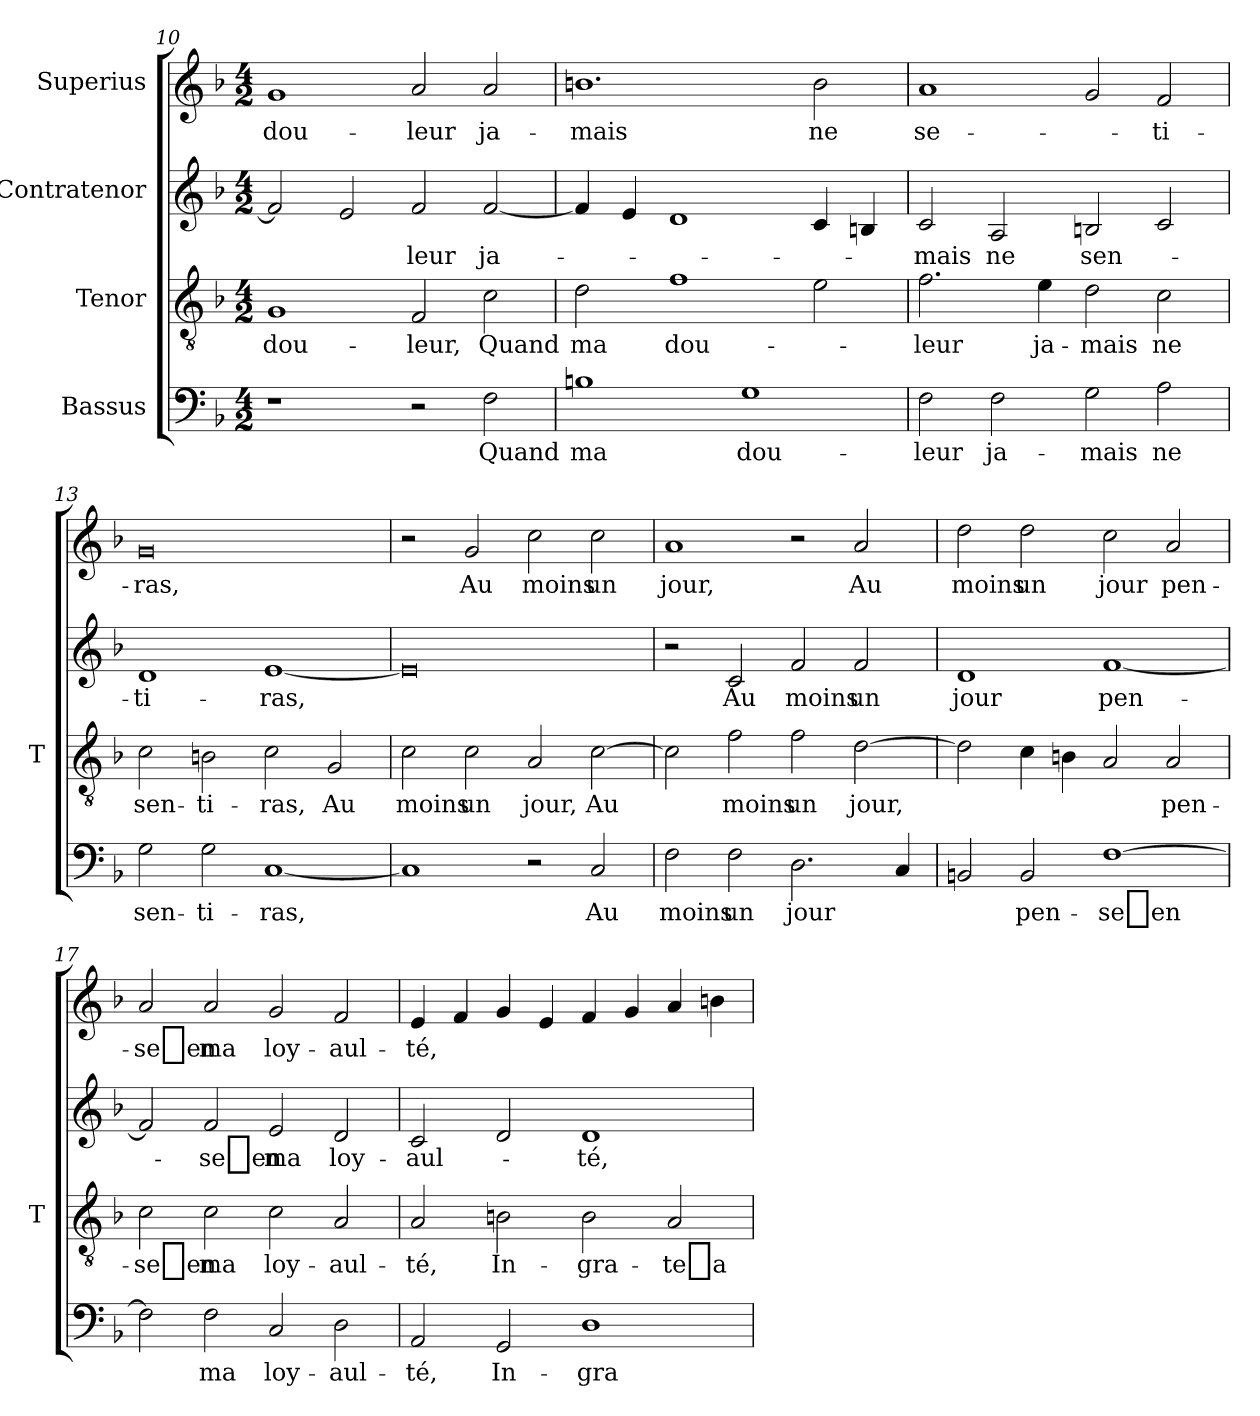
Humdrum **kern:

**kern	**text	**kern	**text	**kern	**text	**kern	**text
*part4	*part4	*part3	*part3	*part2	*part2	*part1	*part1
*staff4	*staff4	*staff3	*staff3	*staff2	*staff2	*staff1	*staff1
*I"Bassus	*	*I"Tenor	*	*I"Contratenor	*	*I"Superius	*
*	*	*I'T	*	*	*	*	*
*clefF4	*	*clefGv2	*	*clefG2	*	*clefG2	*
*k[b-]	*	*k[b-]	*	*k[b-]	*	*k[b-]	*
*M4/2	*	*M4/2	*	*M4/2	*	*M4/2	*
=10	=10	=10	=10	=10	=10	=10	=10
1r	.	1G	dou-	2f]	.	1g	dou-
.	.	.	.	2e	.	.	.
2r	.	2F	-leur,	2f	-leur	2a	-leur
2F	-Quand	2c	-Quand	[2f	ja-	2a	ja-
=11	=11	=11	=11	=11	=11	=11	=11
1Bn	-ma	2d	-ma	4f]	.	1.bn	-mais
.	.	.	.	4e	.	.	.
.	.	1f	dou-	1d	.	.	.
1G	dou-	.	.	.	.	.	.
.	.	2e	.	4c	.	2b	-ne
.	.	.	.	4Bn	.	.	.
=12	=12	=12	=12	=12	=12	=12	=12
2F	-leur	2.f	-leur	2c	-mais	1a	se-
2F	ja-	.	.	2A	-ne	.	.
.	.	4e	ja-	.	.	.	.
2G	-mais	2d	-mais	2Bn	sen-	2g	.
2A	-ne	2c	-ne	2c	.	2f	ti-
=13	=13	=13	=13	=13	=13	=13	=13
2G	sen-	2c	sen-	1d	ti-	0g	-ras,
2G	ti-	2Bn	ti-	.	.	.	.
[1C	-ras,	2c	-ras,	[1e	-ras,	.	.
.	.	2G	-Au	.	.	.	.
=14	=14	=14	=14	=14	=14	=14	=14
1C]	.	2c	-moins	0e]	.	2r	.
.	.	2c	-un	.	.	2g	-Au
2r	.	2A	-jour,	.	.	2cc	-moins
2C	-Au	[2c	-Au	.	.	2cc	-un
=15	=15	=15	=15	=15	=15	=15	=15
2F	-moins	2c]	.	2r	.	1a	-jour,
2F	-un	2f	-moins	2c	-Au	.	.
2.D	-jour	2f	-un	2f	-moins	2r	.
.	.	[2d	-jour,	2f	-un	2a	-Au
4C	.	.	.	.	.	.	.
=16	=16	=16	=16	=16	=16	=16	=16
2BBn	.	2d]	.	1d	-jour	2dd	-moins
2BB	pen-	4c	.	.	.	2dd	-un
.	.	4B	.	.	.	.	.
[1F	-se_en	2A	.	[1f	pen-	2cc	-jour
.	.	2A	pen-	.	.	2a	pen-
=17	=17	=17	=17	=17	=17	=17	=17
2F]	.	2c	-se_en	2f]	.	2a	-se_en
2F	-ma	2c	-ma	2f	-se_en	2a	-ma
2C	loy-	2c	loy-	2e	-ma	2g	loy-
2D	aul-	2A	aul-	2d	loy-	2f	aul-
=18	=18	=18	=18	=18	=18	=18	=18
2AA	-té,	2A	-té,	2c	aul-	4e	-té,
.	.	.	.	.	.	4f	.
2GG	In-	2B	In-	2d	.	4g	.
.	.	.	.	.	.	4e	.
1D	gra-	2B	gra-	1d	-té,	4f	.
.	.	.	.	.	.	4g	.
.	.	2A	te_a-	.	.	4a	.
.	.	.	.	.	.	4bn	.
=	=	=	=	=	=	=	=
*-	*-	*-	*-	*-	*-	*-	*-
